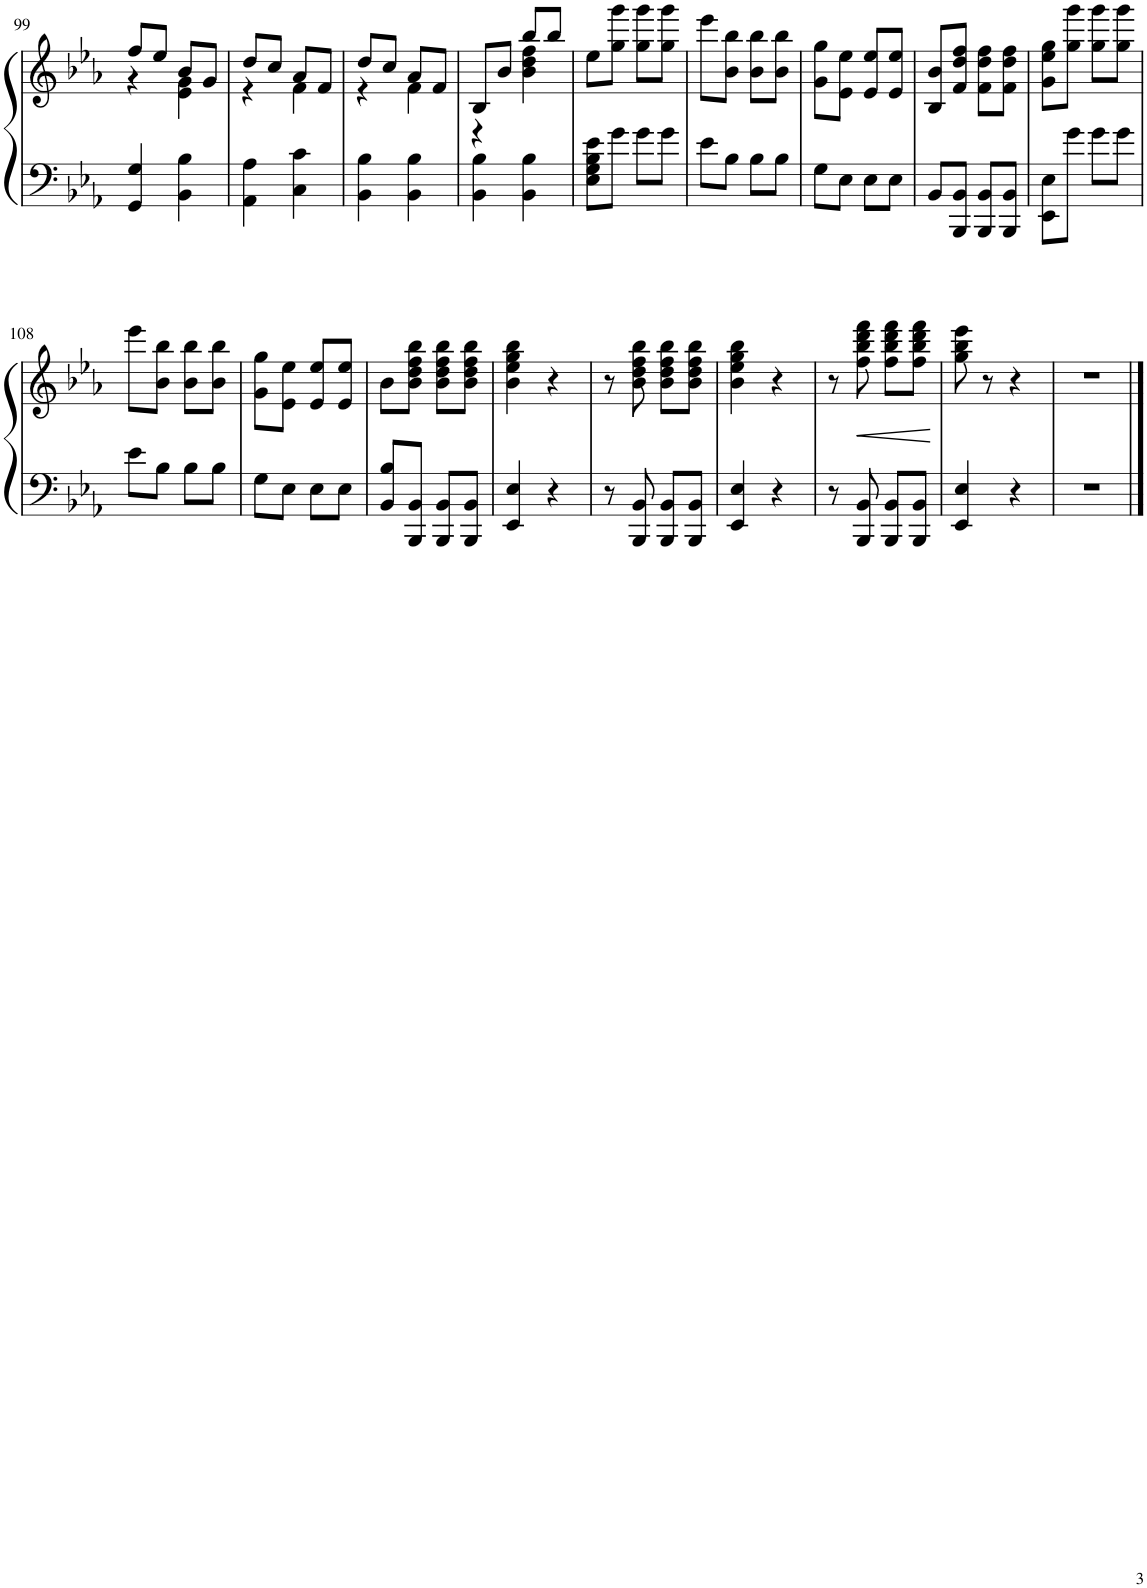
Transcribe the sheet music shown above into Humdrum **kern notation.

**kern	**kern	**dynam
*part1	*part1	*part1
*staff2	*staff1	*staff1/2
*I"Grand Piano	*	*
*I'Pno.	*	*
!!LO:PB:g=z
*clefF4	*clefG2	*
*k[b-e-a-]	*k[b-e-a-]	*
*M2/4	*M2/4	*
=99	=99	=99
*	*^	*
4GG/ 4G/	8ff/L	4r	.
.	8ee-/J	.	.
4BB-\ 4B-\	8b-/L	4e-\ 4g\	.
.	8g/J	.	.
=100	=100	=100	=100
4AA-\ 4A-\	8dd/L	4r	.
.	8cc/J	.	.
4C\ 4c\	8a-/L	4f\	.
.	8f/J	.	.
=101	=101	=101	=101
4BB-\ 4B-\	8dd/L	4r	.
.	8cc/J	.	.
4BB-\ 4B-\	8a-/L	4f\	.
.	8f/J	.	.
=102	=102	=102	=102
4BB-\ 4B-\	8B-/L	4r	.
.	8b-/J	.	.
4BB-\ 4B-\	8bb-/L	4b-\ 4dd\ 4ff\	.
.	8bb-/J	.	.
*	*v	*v	*
=103	=103	=103
8E-\ 8G\ 8B-\ 8e-\L	8ee-\L	.
8g\J	8gg\ 8ggg\J	.
8g\L	8gg\ 8ggg\L	.
8g\J	8gg\ 8ggg\J	.
=104	=104	=104
8e-\L	8eee-\L	.
8B-\J	8b-\ 8bb-\J	.
8B-\L	8b-\ 8bb-\L	.
8B-\J	8b-\ 8bb-\J	.
=105	=105	=105
8G\L	8g\ 8gg\L	.
8E-\J	8e-\ 8ee-\J	.
8E-\L	8e-/ 8ee-/L	.
8E-\J	8e-/ 8ee-/J	.
=106	=106	=106
8BB-/L	8B-/ 8b-/L	.
8BBB-/ 8BB-/J	8f/ 8dd/ 8ff/J	.
8BBB-/ 8BB-/L	8f\ 8dd\ 8ff\L	.
8BBB-/ 8BB-/J	8f\ 8dd\ 8ff\J	.
=107	=107	=107
8EE-\ 8E-\L	8g\ 8ee-\ 8gg\L	.
8g\J	8gg\ 8ggg\J	.
8g\L	8gg\ 8ggg\L	.
8g\J	8gg\ 8ggg\J	.
!!LO:LB:g=z
=108	=108	=108
8e-\L	8eee-\L	.
8B-\J	8b-\ 8bb-\J	.
8B-\L	8b-\ 8bb-\L	.
8B-\J	8b-\ 8bb-\J	.
=109	=109	=109
8G\L	8g\ 8gg\L	.
8E-\J	8e-\ 8ee-\J	.
8E-\L	8e-/ 8ee-/L	.
8E-\J	8e-/ 8ee-/J	.
=110	=110	=110
8BB-/ 8B-/L	8b-\L	.
8BBB-/ 8BB-/J	8b-\ 8dd\ 8ff\ 8bb-\J	.
8BBB-/ 8BB-/L	8b-\ 8dd\ 8ff\ 8bb-\L	.
8BBB-/ 8BB-/J	8b-\ 8dd\ 8ff\ 8bb-\J	.
=111	=111	=111
4EE-/ 4E-/	4b-\ 4ee-\ 4gg\ 4bb-\	.
4r	4r	.
=112	=112	=112
8r	8r	.
8BBB-/ 8BB-/	8b-\ 8dd\ 8ff\ 8bb-\	.
8BBB-/ 8BB-/L	8b-\ 8dd\ 8ff\ 8bb-\L	.
8BBB-/ 8BB-/J	8b-\ 8dd\ 8ff\ 8bb-\J	.
=113	=113	=113
4EE-/ 4E-/	4b-\ 4ee-\ 4gg\ 4bb-\	.
4r	4r	.
=114	=114	=114
8r	8r	.
!	!	!LO:HP:b
8BBB-/ 8BB-/	8ff\ 8bb-\ 8ddd\ 8fff\	<
8BBB-/ 8BB-/L	8ff\ 8bb-\ 8ddd\ 8fff\L	.
8BBB-/ 8BB-/J	8ff\ 8bb-\ 8ddd\ 8fff\J	.
.	.	[
=115	=115	=115
4EE-/ 4E-/	8gg\ 8bb-\ 8eee-\	.
.	8r	.
4r	4r	.
=116	=116	=116
2r	2r	.
==	==	==
*-	*-	*-
